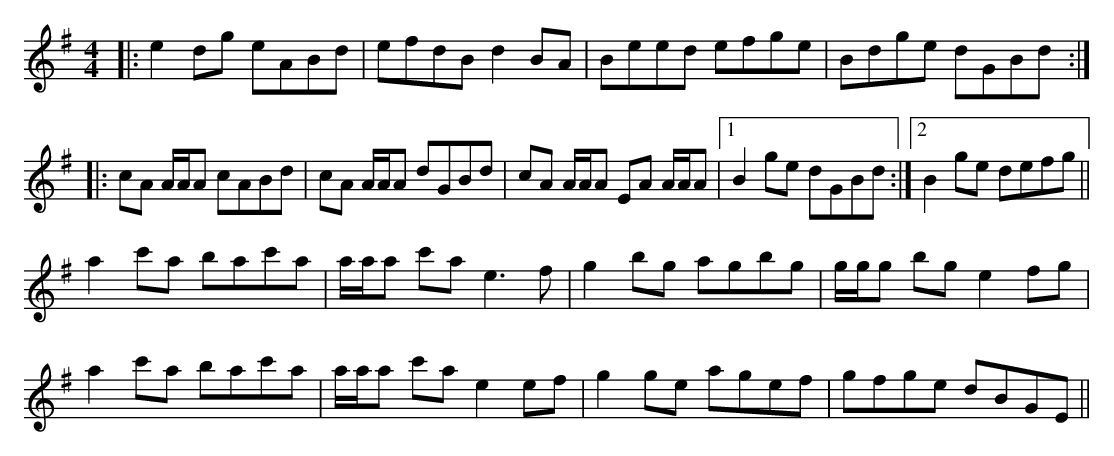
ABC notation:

X:1
M:4/4
K:Ador
|:e2dg eABd|efdB d2BA|Beed efge|Bdge dGBd:|
|:cA A/A/A cABd|cA A/A/A dGBd|cA A/A/A EA A/A/A|1 B2ge dGBd:|2 B2ge defg||
a2c'a bac'a|a/a/a c'a e3f|g2bg agbg|g/g/g bg e2fg|
a2c'a bac'a|a/a/a c'a e2ef|g2ge agef|gfge dBGE||
